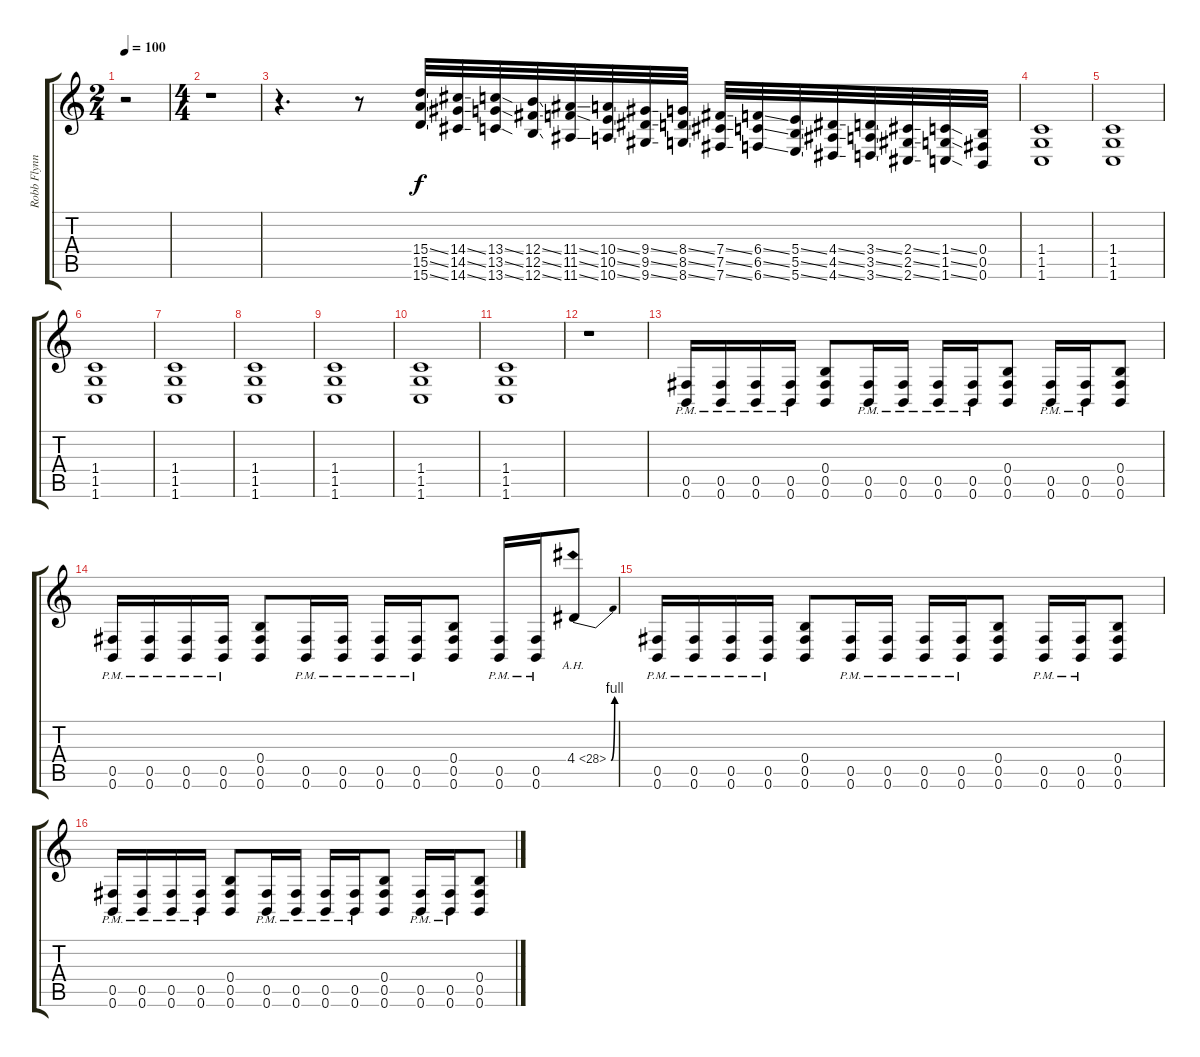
\track ("Robb Flynn" "Robb Flynn") {instrument distortionguitar}
\staff {score tabs}
\tuning (Db4 Ab3 E3 B2 Gb2 B1) {hide}
\ts (2 4)
\tempo 100
\clef g2
\ks c
r.2{dy f instrument distortionguitar} |
\ts (4 4)
r.1 |
r.4{d} r.8{instrument guitarfretnoise} (15.4{ss} 15.5{ss} 15.6{ss}).32 (14.4{ss} 14.5{ss} 14.6{ss}).32 (13.4{ss} 13.5{ss} 13.6{ss}).32 (12.4{ss} 12.5{ss} 12.6{ss}).32 (11.4{ss} 11.5{ss} 11.6{ss}).32 (10.4{ss} 10.5{ss} 10.6{ss}).32 (9.4{ss} 9.5{ss} 9.6{ss}).32 (8.4{ss} 8.5{ss} 8.6{ss}).32 (7.4{ss} 7.5{ss} 7.6{ss}).32 (6.4{ss} 6.5{ss} 6.6{ss}).32 (5.4{ss} 5.5{ss} 5.6{ss}).32 (4.4{ss} 4.5{ss} 4.6{ss}).32 (3.4{ss} 3.5{ss} 3.6{ss}).32 (2.4{ss} 2.5{ss} 2.6{ss}).32 (1.4{ss} 1.5{ss} 1.6{ss}).32 (0.4 0.5 0.6).32 |
(1.4 1.5 1.6).1{instrument distortionguitar} |
(1.4 1.5 1.6).1 |
(1.4 1.5 1.6).1 |
(1.4 1.5 1.6).1 |
(1.4 1.5 1.6).1 |
(1.4 1.5 1.6).1 |
(1.4 1.5 1.6).1 |
(1.4 1.5 1.6).1 |
r.1 |
(0.5{pm} 0.6{pm}).16 (0.5{pm} 0.6{pm}).16 (0.5{pm} 0.6{pm}).16 (0.5{pm} 0.6{pm}).16 (0.4 0.5 0.6).8 (0.5{pm} 0.6{pm}).16 (0.5{pm} 0.6{pm}).16 (0.5{pm} 0.6{pm}).16 (0.5{pm} 0.6{pm}).16 (0.4 0.5 0.6).8 (0.5{pm} 0.6{pm}).16 (0.5{pm} 0.6{pm}).16 (0.4 0.5 0.6).8 |
(0.5{pm} 0.6{pm}).16 (0.5{pm} 0.6{pm}).16 (0.5{pm} 0.6{pm}).16 (0.5{pm} 0.6{pm}).16 (0.4 0.5 0.6).8 (0.5{pm} 0.6{pm}).16 (0.5{pm} 0.6{pm}).16 (0.5{pm} 0.6{pm}).16 (0.5{pm} 0.6{pm}).16 (0.4 0.5 0.6).8 (0.5{pm} 0.6{pm}).16 (0.5{pm} 0.6{pm}).16 4.4{be (bend 0 0 60 4) ah 24}.8 |
(0.5{pm} 0.6{pm}).16 (0.5{pm} 0.6{pm}).16 (0.5{pm} 0.6{pm}).16 (0.5{pm} 0.6{pm}).16 (0.4 0.5 0.6).8 (0.5{pm} 0.6{pm}).16 (0.5{pm} 0.6{pm}).16 (0.5{pm} 0.6{pm}).16 (0.5{pm} 0.6{pm}).16 (0.4 0.5 0.6).8 (0.5{pm} 0.6{pm}).16 (0.5{pm} 0.6{pm}).16 (0.4 0.5 0.6).8 |
(0.5{pm} 0.6{pm}).16 (0.5{pm} 0.6{pm}).16 (0.5{pm} 0.6{pm}).16 (0.5{pm} 0.6{pm}).16 (0.4 0.5 0.6).8 (0.5{pm} 0.6{pm}).16 (0.5{pm} 0.6{pm}).16 (0.5{pm} 0.6{pm}).16 (0.5{pm} 0.6{pm}).16 (0.4 0.5 0.6).8 (0.5{pm} 0.6{pm}).16 (0.5{pm} 0.6{pm}).16 (0.4 0.5 0.6).8
